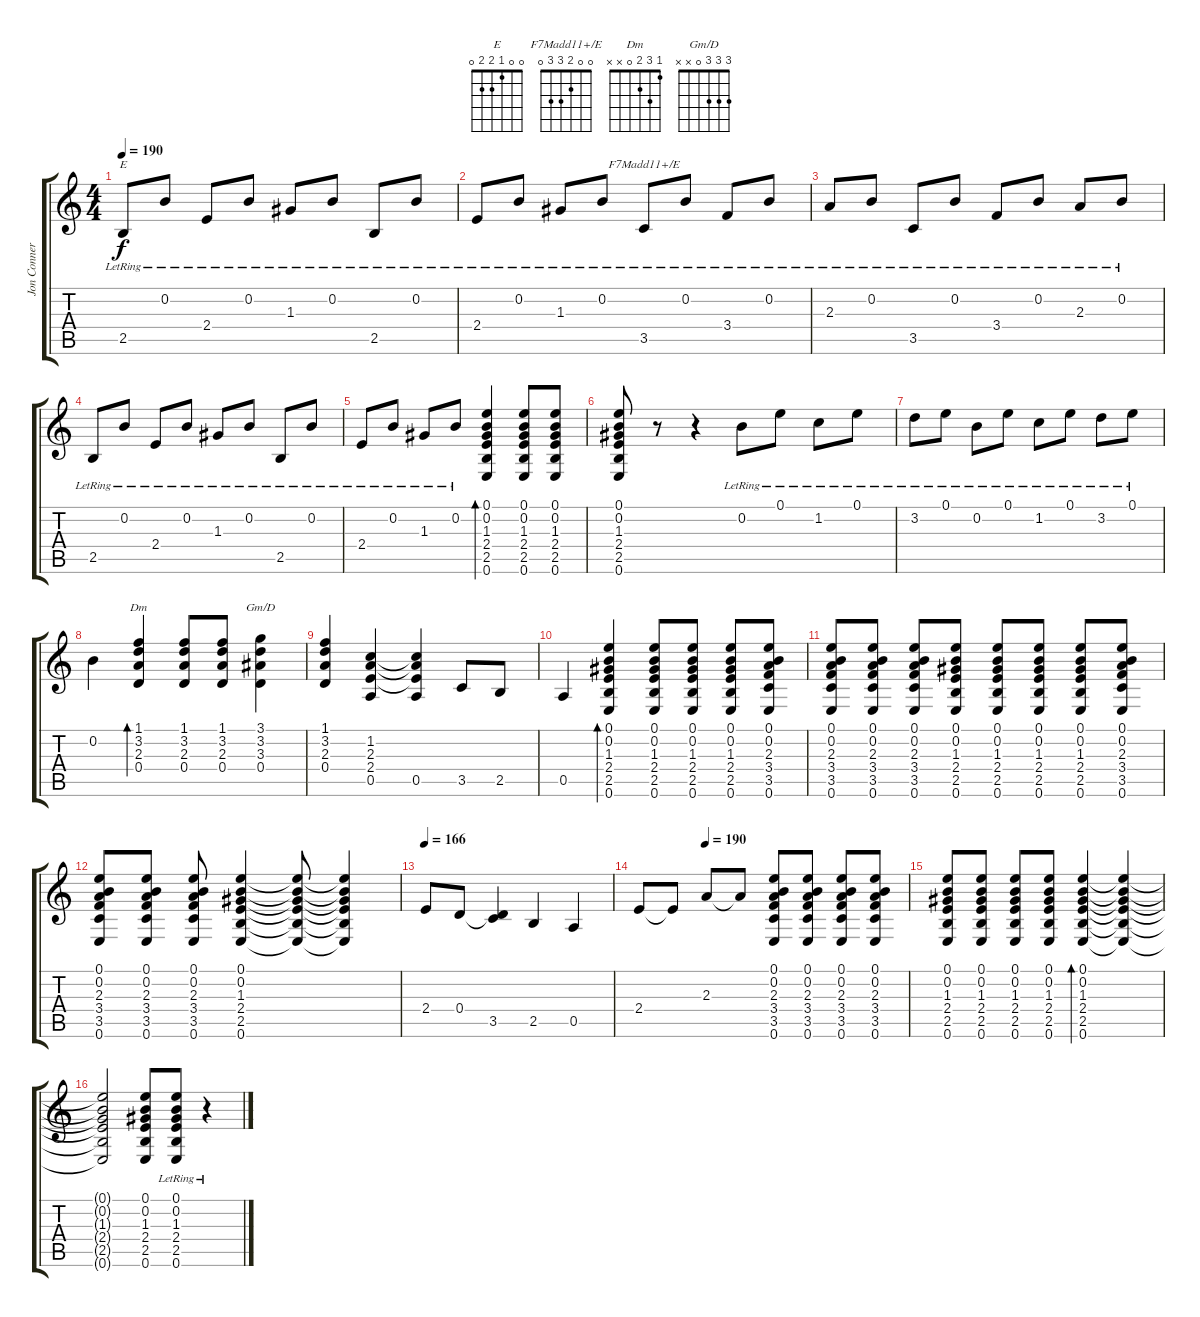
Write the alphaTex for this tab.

\track ("Jon Conners" "Jon Conner") {instrument acousticguitarnylon}
\staff {score tabs}
\tuning (E4 B3 G3 D3 A2 E2) {hide}
\chord ("E" 0 0 1 2 2 0)
\chord ("F7Madd11+/E" 0 0 2 3 3 0)
\chord ("Dm" 1 3 2 0 x x)
\chord ("Gm/D" 3 3 3 0 x x)
\ts (4 4)
\tempo 190
\clef g2
\ks c
2.5{lr}.8{ch "E" dy f instrument acousticguitarnylon} 0.2{lr}.8 2.4{lr}.8 0.2{lr}.8 1.3{lr}.8 0.2{lr}.8 2.5{lr}.8 0.2{lr}.8 |
2.4{lr}.8 0.2{lr}.8 1.3{lr}.8 0.2{lr}.8 3.5{lr}.8{ch "F7Madd11+/E"} 0.2{lr}.8 3.4{lr}.8 0.2{lr}.8 |
2.3{lr}.8 0.2{lr}.8 3.5{lr}.8 0.2{lr}.8 3.4{lr}.8 0.2{lr}.8 2.3{lr}.8 0.2{lr}.8 |
2.5{lr}.8 0.2{lr}.8 2.4{lr}.8 0.2{lr}.8 1.3{lr}.8 0.2{lr}.8 2.5{lr}.8 0.2{lr}.8 |
2.4{lr}.8 0.2{lr}.8 1.3{lr}.8 0.2{lr}.8 (0.1 0.2 1.3 2.4 2.5 0.6).4{bd 480} (0.1 0.2 1.3 2.4 2.5 0.6).8 (0.1 0.2 1.3 2.4 2.5 0.6).8 |
(0.1 0.2 1.3 2.4 2.5 0.6).8 r.8 r.4 0.2{lr}.8 0.1{lr}.8 1.2{lr}.8 0.1{lr}.8 |
3.2{lr}.8 0.1{lr}.8 0.2{lr}.8 0.1{lr}.8 1.2{lr}.8 0.1{lr}.8 3.2{lr}.8 0.1{lr}.8 |
0.2.4 (1.1 3.2 2.3 0.4).4{bd 480 ch "Dm"} (1.1 3.2 2.3 0.4).8 (1.1 3.2 2.3 0.4).8 (3.1 3.2 3.3 0.4).4{ch "Gm/D"} |
(1.1 3.2 2.3 0.4).4 (1.2 2.3 2.4 0.5).4 (1.2{t} 2.3{t} 2.4{t} 0.5).4 3.5.8 2.5.8 |
0.5.4 (0.1 0.2 1.3 2.4 2.5 0.6).4{bd 480} (0.1 0.2 1.3 2.4 2.5 0.6).8 (0.1 0.2 1.3 2.4 2.5 0.6).8 (0.1 0.2 1.3 2.4 2.5 0.6).8 (0.1 0.2 2.3 3.4 3.5 0.6).8 |
(0.1 0.2 2.3 3.4 3.5 0.6).8 (0.1 0.2 2.3 3.4 3.5 0.6).8 (0.1 0.2 2.3 3.4 3.5 0.6).8 (0.1 0.2 1.3 2.4 2.5 0.6).8 (0.1 0.2 1.3 2.4 2.5 0.6).8 (0.1 0.2 1.3 2.4 2.5 0.6).8 (0.1 0.2 1.3 2.4 2.5 0.6).8 (0.1 0.2 2.3 3.4 3.5 0.6).8 |
(0.1 0.2 2.3 3.4 3.5 0.6).8 (0.1 0.2 2.3 3.4 3.5 0.6).8 (0.1 0.2 2.3 3.4 3.5 0.6).8 (0.1 0.2 1.3 2.4 2.5 0.6).4 (0.1{t} 0.2{t} 1.3{t} 2.4{t} 2.5{t} 0.6{t}).8 (0.1{t} 0.2{t} 1.3{t} 2.4{t} 2.5{t} 0.6{t}).4 |
\tempo 166
2.4.8 0.4.8 (0.4{t} 3.5).4 2.5.4 0.5.4 |
\tempo (190 0.25)
2.4.8 2.4{t}.8 2.3.8 2.3{t}.8 (0.1 0.2 2.3 3.4 3.5 0.6).8 (0.1 0.2 2.3 3.4 3.5 0.6).8 (0.1 0.2 2.3 3.4 3.5 0.6).8 (0.1 0.2 2.3 3.4 3.5 0.6).8 |
(0.1 0.2 1.3 2.4 2.5 0.6).8 (0.1 0.2 1.3 2.4 2.5 0.6).8 (0.1 0.2 1.3 2.4 2.5 0.6).8 (0.1 0.2 1.3 2.4 2.5 0.6).8 (0.1 0.2 1.3 2.4 2.5 0.6).4{bd 480} (0.1{t} 0.2{t} 1.3{t} 2.4{t} 2.5{t} 0.6{t}).4 |
(0.1{t} 0.2{t} 1.3{t} 2.4{t} 2.5{t} 0.6{t}).2 (0.1 0.2 1.3 2.4 2.5 0.6).8 (0.1{lr} 0.2{lr} 1.3 2.4 2.5 0.6{lr}).8 r.4
